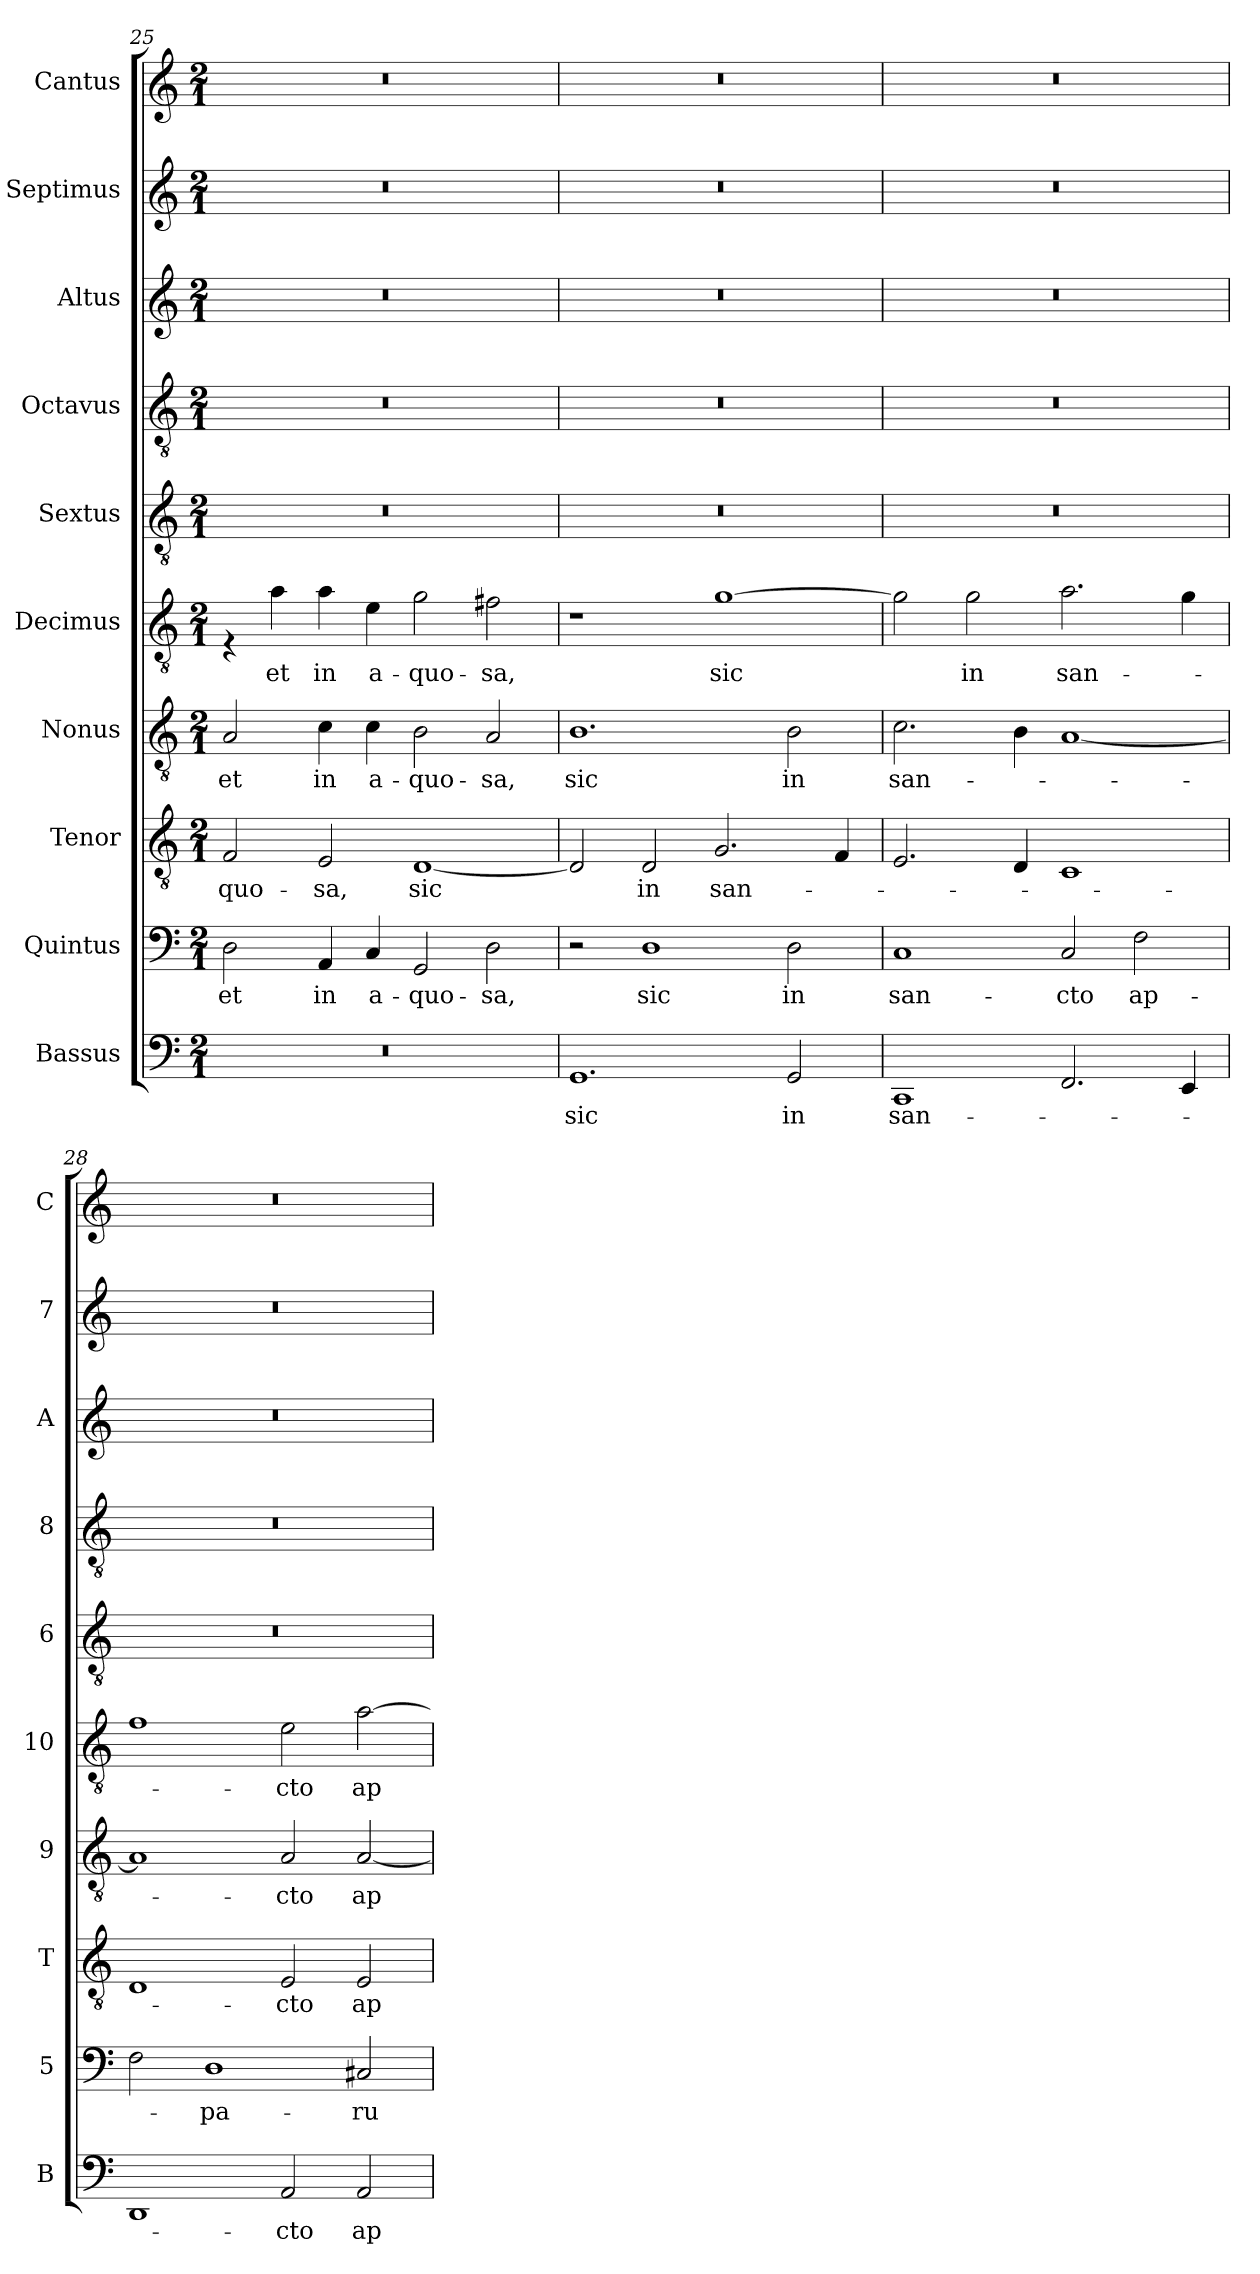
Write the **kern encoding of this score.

**kern	**text	**kern	**text	**kern	**text	**kern	**text	**kern	**text	**kern	**kern	**kern	**kern	**kern
*part10	*part10	*part9	*part9	*part8	*part8	*part7	*part7	*part6	*part6	*part5	*part4	*part3	*part2	*part1
*staff10	*staff10	*staff9	*staff9	*staff8	*staff8	*staff7	*staff7	*staff6	*staff6	*staff5	*staff4	*staff3	*staff2	*staff1
*I"Bassus	*	*I"Quintus	*	*I"Tenor	*	*I"Nonus	*	*I"Decimus	*	*I"Sextus	*I"Octavus	*I"Altus	*I"Septimus	*I"Cantus
*I'B	*	*I'5	*	*I'T	*	*I'9	*	*I'10	*	*I'6	*I'8	*I'A	*I'7	*I'C
*clefF4	*	*clefF4	*	*clefGv2	*	*clefGv2	*	*clefGv2	*	*clefGv2	*clefGv2	*clefG2	*clefG2	*clefG2
*k[]	*	*k[]	*	*k[]	*	*k[]	*	*k[]	*	*k[]	*k[]	*k[]	*k[]	*k[]
*M2/1	*	*M2/1	*	*M2/1	*	*M2/1	*	*M2/1	*	*M2/1	*M2/1	*M2/1	*M2/1	*M2/1
=25	=25	=25	=25	=25	=25	=25	=25	=25	=25	=25	=25	=25	=25	=25
!	!	!	!LO:LY:b	!	!LO:LY:b	!	!LO:LY:b	!	!	!	!	!	!	!
0r	.	2D\	et	2F/	-quo-	2A/	et	4rE	.	0r	0r	0r	0r	0r
!	!	!	!	!	!	!	!	!	!LO:LY:b	!	!	!	!	!
.	.	.	.	.	.	.	.	4a\	et	.	.	.	.	.
!	!	!	!LO:LY:b	!	!LO:LY:b	!	!LO:LY:b	!	!LO:LY:b	!	!	!	!	!
.	.	4AA/	in	2E/	-sa,	4c\	in	4a\	in	.	.	.	.	.
!	!	!	!LO:LY:b	!	!	!	!LO:LY:b	!	!LO:LY:b	!	!	!	!	!
.	.	4C/	a-	.	.	4c\	a-	4e\	a-	.	.	.	.	.
!	!	!	!LO:LY:b	!	!LO:LY:b	!	!LO:LY:b	!	!LO:LY:b	!	!	!	!	!
.	.	2GG/	-quo-	[1D	sic	2B\	-quo-	2g\	-quo-	.	.	.	.	.
!	!	!	!LO:LY:b	!	!	!	!LO:LY:b	!	!LO:LY:b	!	!	!	!	!
.	.	2D\	-sa,	.	.	2A/	-sa,	2f#X\	-sa,	.	.	.	.	.
=26	=26	=26	=26	=26	=26	=26	=26	=26	=26	=26	=26	=26	=26	=26
!	!LO:LY:b	!	!	!	!	!	!LO:LY:b	!	!	!	!	!	!	!
1.GG	sic	2r	.	2D/]	.	1.B	sic	1r	.	0r	0r	0r	0r	0r
!	!	!	!LO:LY:b	!	!LO:LY:b	!	!	!	!	!	!	!	!	!
.	.	1D	sic	2D/	in	.	.	.	.	.	.	.	.	.
!	!	!	!	!	!LO:LY:b	!	!	!	!LO:LY:b	!	!	!	!	!
.	.	.	.	2.G/	san-	.	.	[1g	sic	.	.	.	.	.
!	!LO:LY:b	!	!LO:LY:b	!	!	!	!LO:LY:b	!	!	!	!	!	!	!
2GG/	in	2D\	in	.	.	2B\	in	.	.	.	.	.	.	.
.	.	.	.	4F/	.	.	.	.	.	.	.	.	.	.
=27	=27	=27	=27	=27	=27	=27	=27	=27	=27	=27	=27	=27	=27	=27
!	!LO:LY:b	!	!LO:LY:b	!	!	!	!LO:LY:b	!	!	!	!	!	!	!
1CC	san-	1C	san-	2.E/	.	2.c\	san-	2g\]	.	0r	0r	0r	0r	0r
!	!	!	!	!	!	!	!	!	!LO:LY:b	!	!	!	!	!
.	.	.	.	.	.	.	.	2g\	in	.	.	.	.	.
.	.	.	.	4D/	.	4B\	.	.	.	.	.	.	.	.
!	!	!	!LO:LY:b	!	!	!	!	!	!LO:LY:b	!	!	!	!	!
2.FF/	.	2C/	-cto	1C	.	[1A	.	2.a\	san-	.	.	.	.	.
!	!	!	!LO:LY:b	!	!	!	!	!	!	!	!	!	!	!
.	.	2F\	ap-	.	.	.	.	.	.	.	.	.	.	.
4EE/	.	.	.	.	.	.	.	4g\	.	.	.	.	.	.
=28	=28	=28	=28	=28	=28	=28	=28	=28	=28	=28	=28	=28	=28	=28
1DD	.	2F\	.	1D	.	1A]	.	1f	.	0r	0r	0r	0r	0r
!	!	!	!LO:LY:b	!	!	!	!	!	!	!	!	!	!	!
.	.	1D	-pa-	.	.	.	.	.	.	.	.	.	.	.
!	!LO:LY:b	!	!	!	!LO:LY:b	!	!LO:LY:b	!	!LO:LY:b	!	!	!	!	!
2AA/	-cto	.	.	2E/	-cto	2A/	-cto	2e\	-cto	.	.	.	.	.
!	!LO:LY:b	!	!LO:LY:b	!	!LO:LY:b	!	!LO:LY:b	!	!LO:LY:b	!	!	!	!	!
2AA/	ap-	2C#X/	-ru-	2E/	ap-	[2A/	ap-	[2a\	ap-	.	.	.	.	.
=	=	=	=	=	=	=	=	=	=	=	=	=	=	=
*-	*-	*-	*-	*-	*-	*-	*-	*-	*-	*-	*-	*-	*-	*-
